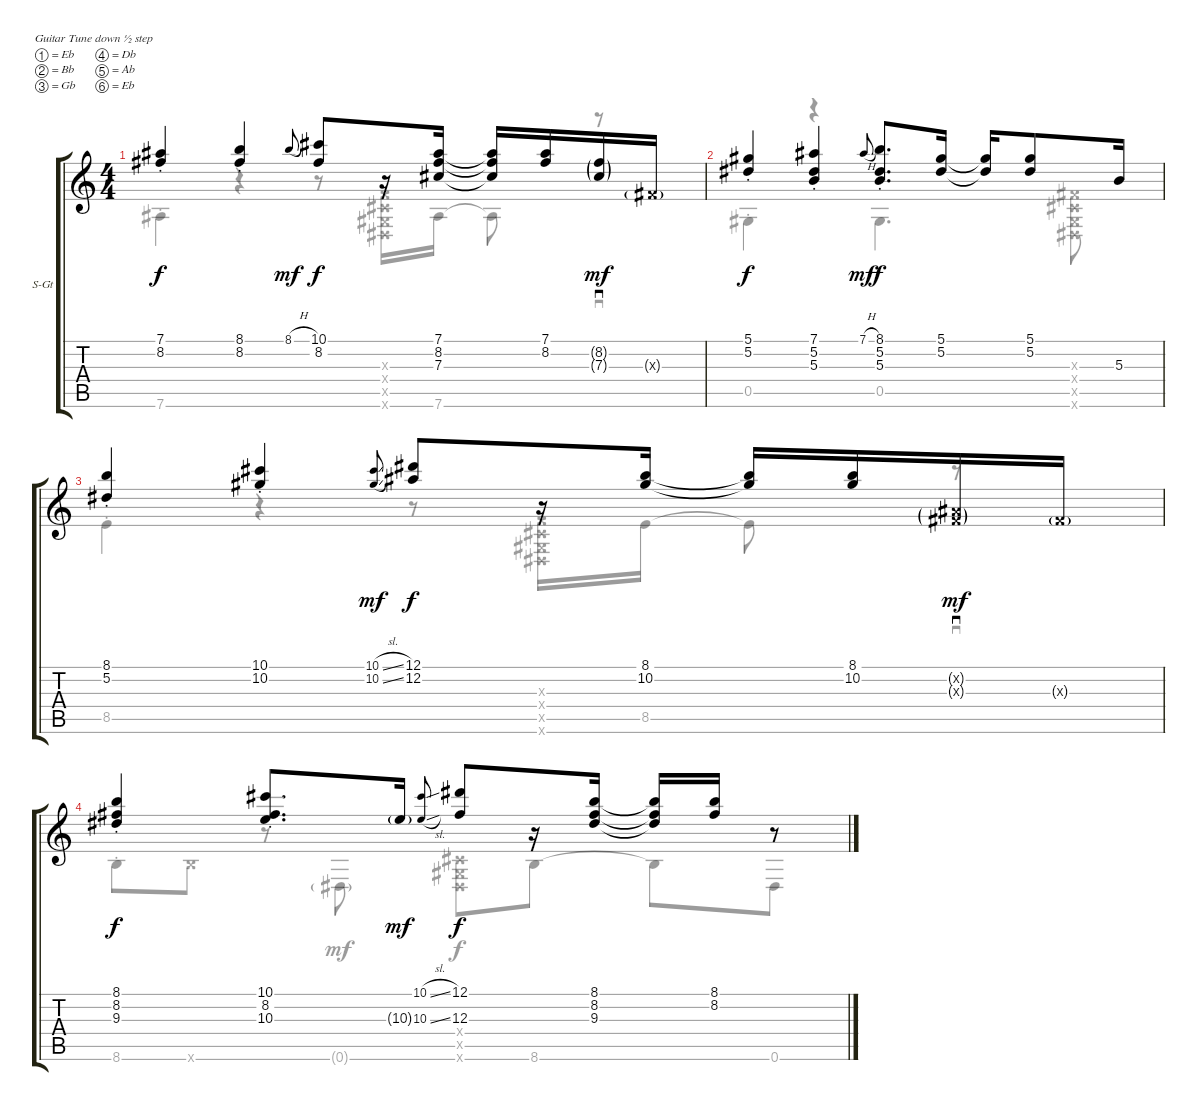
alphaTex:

\bracketExtendMode groupsimilarinstruments
\firstSystemTrackNameOrientation horizontal
\otherSystemsTrackNameOrientation horizontal
\track ("Æ®·¢ 1" "S-Gt") {instrument acousticguitarsteel}
\staff {score tabs}
\tuning (Eb4 Bb3 Gb3 Db3 Ab2 Eb2)
\voice
\ts (4 4)
\tempo (120 hide)
\clef g2
\ks c
(7.1{st} 8.2{st}).4{dy f} (8.1{st} 8.2{st}).4 8.1{h}.8{gr onbeat dy mf} (10.1 8.2).8{dy f} r.16 (7.1 8.2 7.3).16 (7.1{t} 8.2{t} 7.3{t}).16 (7.1 8.2).16 (8.2{g} 7.3{g}).16{sd dy mf} 0.3{g x}.16 |
(5.1{st} 5.2{st}).4{dy f} (7.1{st} 5.2{st} 5.3{st}).4 7.1{h}.8{gr onbeat dy mf} (8.1{st} 5.2{st} 5.3{st}).8{d dy f} (5.1 5.2).16 (5.1{t} 5.2{t}).16 (5.1 5.2).8 5.3.16 |
(8.1{st} 5.2{st}).4 (10.1{st} 10.2{st}).4 (10.1{sl} 10.2{sl}).8{gr onbeat dy mf} (12.1 12.2).8{dy f} r.16 (8.1 10.2).16 (8.1{t} 10.2{t}).16 (8.1 10.2).16 (0.2{g x} 0.3{g x}).16{sd dy mf} 0.3{g x}.16 |
(8.1{st} 8.2{st} 9.3{st}).4{dy f} (10.1{st} 8.2{st} 10.3{st}).8{d} 10.3{g}.16{dy mf} (10.1{sl} 10.3{sl}).8{gr onbeat} (12.1 12.3).8{dy f} r.16 (8.1 8.2 9.3).16 (8.1{t} 8.2{t} 9.3{t}).16 (8.1 8.2).16 r.8
\voice
\clef g2
\ottava regular
\simile none
\ks c
7.6{st}.4{dy f} r.4 r.8 (0.3{x} 0.4{x} 0.5{x} 0.6{x}).16 7.6.16 7.6{t}.8 r.8{sd} |
0.5{st}.4 r.4 0.5.4{d} (0.3{x} 0.4{x} 0.5{x} 0.6{x}).8 |
8.5{st}.4 r.4 r.8 (0.3{x} 0.4{x} 0.5{x} 0.6{x}).16 8.5.16 8.5{t}.8 r.8{sd} |
8.6{st}.8 8.6{x}.8 r.8 0.6{g}.8{dy mf} (0.4{x} 0.5{x} 0.6{x}).8{dy f} 8.6.8 8.6{t}.8 0.6.8
